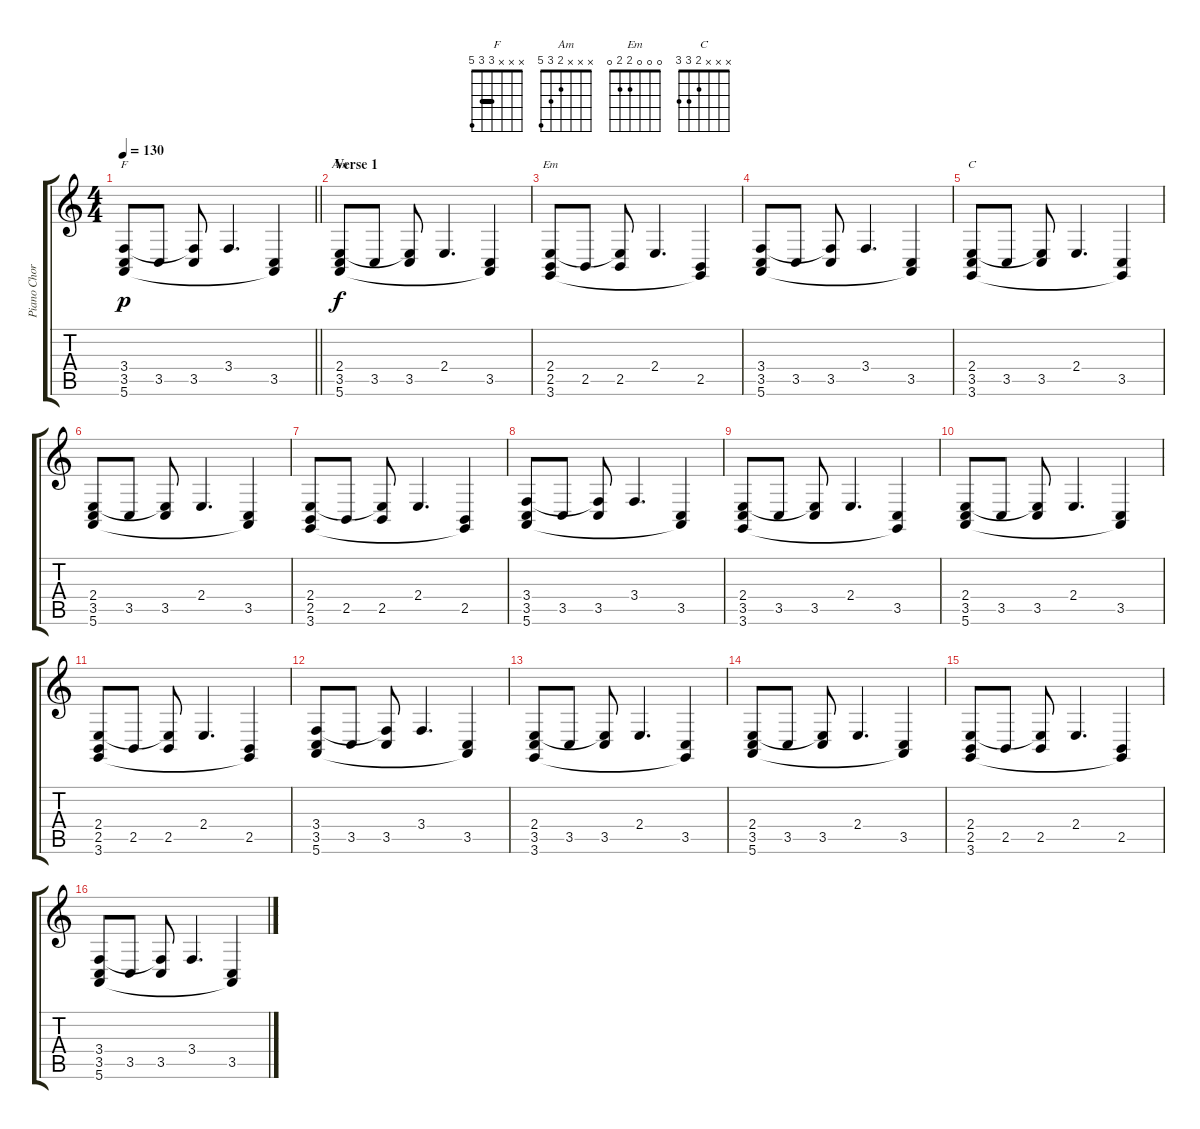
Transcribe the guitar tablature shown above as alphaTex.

\track ("Piano Chords" "Piano Chor") {instrument acousticgrandpiano}
\staff {score tabs}
\tuning (E4 B3 G3 D3 A2 E2) {hide}
\chord ("F" x x x 3 3 5) {barre 3}
\chord ("Am" x x x 2 3 5)
\chord ("Em" 0 0 0 2 2 0)
\chord ("C" x x x 2 3 3)
\ts (4 4)
\tempo 130
\clef g2
\barLineRight lightlight
\ks c
(3.4 3.5 5.6).8{ch "F" dy p} 3.5.8 (3.4{t} 3.5).8 3.4.4{d} (3.5 5.6{t}).4 |
\section ("" "Verse 1")
(2.4 3.5 5.6).8{ch "Am" dy f} 3.5.8 (2.4{t} 3.5).8 2.4.4{d} (3.5 5.6{t}).4 |
(2.4 2.5 3.6).8{ch "Em"} 2.5.8 (2.4{t} 2.5).8 2.4.4{d} (2.5 3.6{t}).4 |
(3.4 3.5 5.6).8 3.5.8 (3.4{t} 3.5).8 3.4.4{d} (3.5 5.6{t}).4 |
(2.4 3.5 3.6).8{ch "C"} 3.5.8 (2.4{t} 3.5).8 2.4.4{d} (3.5 3.6{t}).4 |
(2.4 3.5 5.6).8 3.5.8 (2.4{t} 3.5).8 2.4.4{d} (3.5 5.6{t}).4 |
(2.4 2.5 3.6).8 2.5.8 (2.4{t} 2.5).8 2.4.4{d} (2.5 3.6{t}).4 |
(3.4 3.5 5.6).8 3.5.8 (3.4{t} 3.5).8 3.4.4{d} (3.5 5.6{t}).4 |
(2.4 3.5 3.6).8 3.5.8 (2.4{t} 3.5).8 2.4.4{d} (3.5 3.6{t}).4 |
(2.4 3.5 5.6).8 3.5.8 (2.4{t} 3.5).8 2.4.4{d} (3.5 5.6{t}).4 |
(2.4 2.5 3.6).8 2.5.8 (2.4{t} 2.5).8 2.4.4{d} (2.5 3.6{t}).4 |
(3.4 3.5 5.6).8 3.5.8 (3.4{t} 3.5).8 3.4.4{d} (3.5 5.6{t}).4 |
(2.4 3.5 3.6).8 3.5.8 (2.4{t} 3.5).8 2.4.4{d} (3.5 3.6{t}).4 |
(2.4 3.5 5.6).8 3.5.8 (2.4{t} 3.5).8 2.4.4{d} (3.5 5.6{t}).4 |
(2.4 2.5 3.6).8 2.5.8 (2.4{t} 2.5).8 2.4.4{d} (2.5 3.6{t}).4 |
(3.4 3.5 5.6).8 3.5.8 (3.4{t} 3.5).8 3.4.4{d} (3.5 5.6{t}).4
